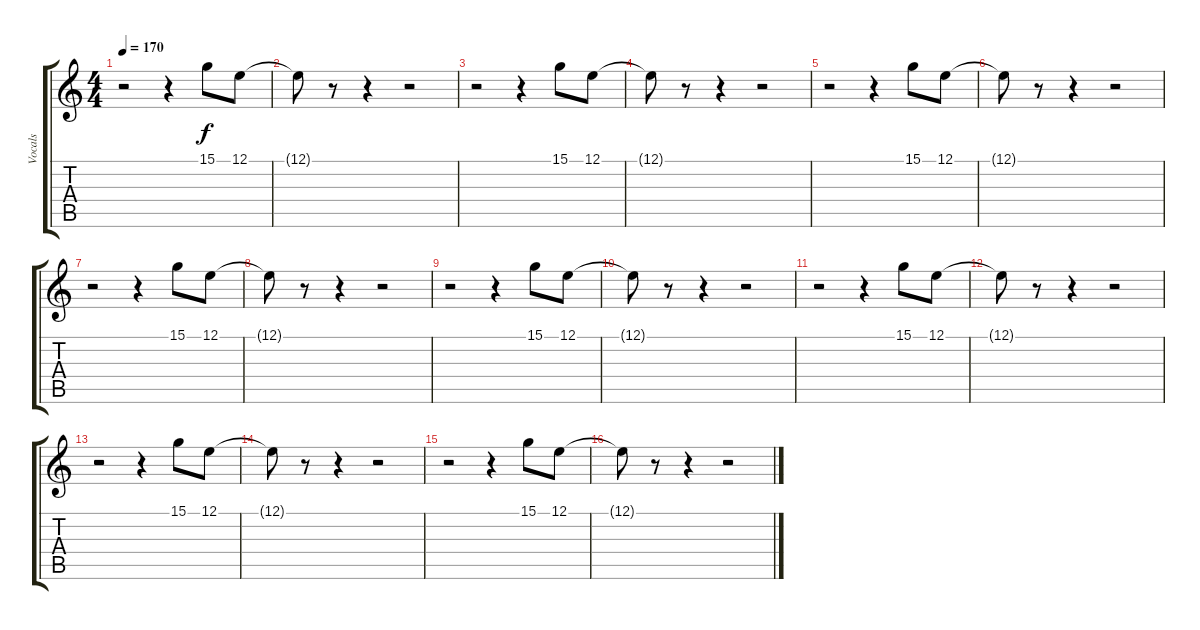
\track ("Vocals" "Vocals") {instrument rockorgan}
\staff {score tabs}
\tuning (E4 B3 G3 D3 A2 E2) {hide}
\ts (4 4)
\tempo 170
\clef g2
\ks c
r.2{dy f} r.4 15.1.8 12.1.8 |
12.1{t}.8 r.8 r.4 r.2 |
r.2 r.4 15.1.8 12.1.8 |
12.1{t}.8 r.8 r.4 r.2 |
r.2 r.4 15.1.8 12.1.8 |
12.1{t}.8 r.8 r.4 r.2 |
r.2 r.4 15.1.8 12.1.8 |
12.1{t}.8 r.8 r.4 r.2 |
r.2 r.4 15.1.8 12.1.8 |
12.1{t}.8 r.8 r.4 r.2 |
r.2 r.4 15.1.8 12.1.8 |
12.1{t}.8 r.8 r.4 r.2 |
r.2 r.4 15.1.8 12.1.8 |
12.1{t}.8 r.8 r.4 r.2 |
r.2 r.4 15.1.8 12.1.8 |
12.1{t}.8 r.8 r.4 r.2
